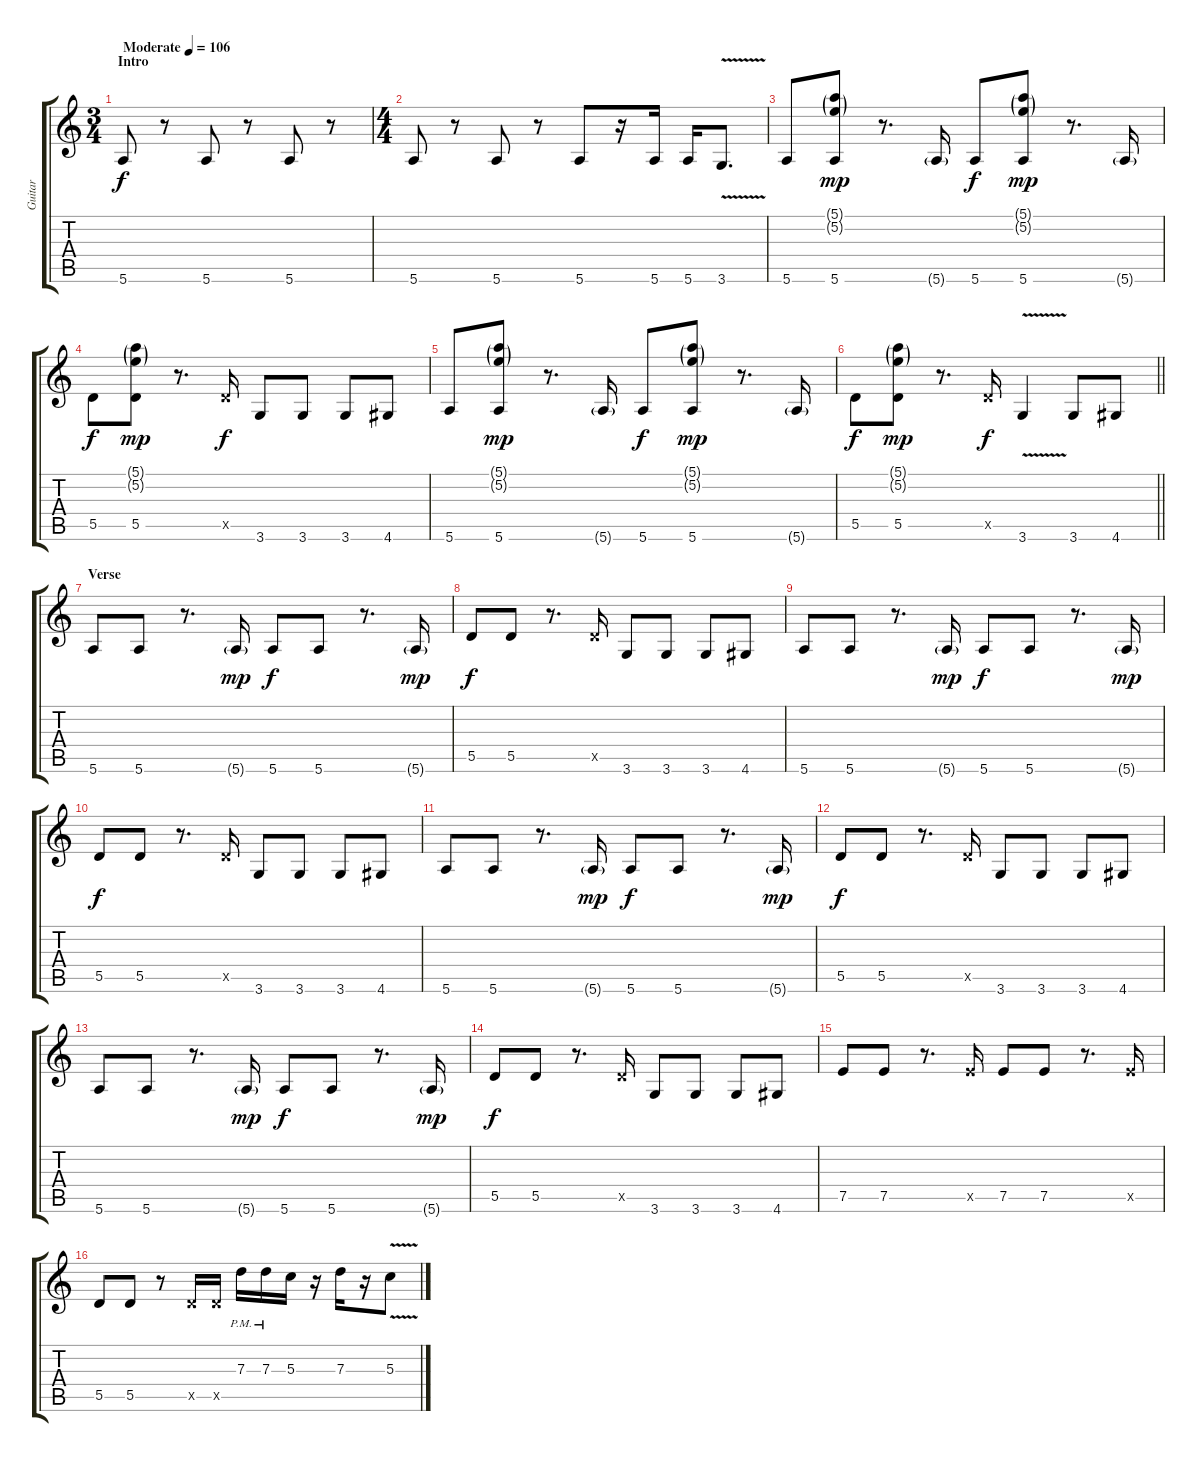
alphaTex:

\track ("Guitar" "Guitar") {instrument distortionguitar}
\staff {score tabs}
\tuning (E4 B3 G3 D3 A2 E2) {hide}
\ts (3 4)
\section ("" "Intro")
\tempo (106 "Moderate")
\clef g2
\ks c
5.6.8{dy f instrument distortionguitar} r.8 5.6.8 r.8 5.6.8 r.8 |
\ts (4 4)
5.6.8 r.8 5.6.8 r.8 5.6.8 r.16 5.6.16 5.6.16 3.6{v}.8{d} |
5.6.8 (5.1{g} 5.2{g} 5.6).8{dy mp} r.8{d} 5.6{g}.16 5.6.8{dy f} (5.1{g} 5.2{g} 5.6).8{dy mp} r.8{d} 5.6{g}.16 |
5.5.8{dy f} (5.1{g} 5.2{g} 5.5).8{dy mp} r.8{d} 5.5{x}.16{dy f} 3.6.8 3.6.8 3.6.8 4.6.8 |
5.6.8 (5.1{g} 5.2{g} 5.6).8{dy mp} r.8{d} 5.6{g}.16 5.6.8{dy f} (5.1{g} 5.2{g} 5.6).8{dy mp} r.8{d} 5.6{g}.16 |
\barLineRight lightlight
5.5.8{dy f} (5.1{g} 5.2{g} 5.5).8{dy mp} r.8{d} 5.5{x}.16{dy f} 3.6{v}.4 3.6.8 4.6.8 |
\section ("" "Verse")
5.6.8 5.6.8 r.8{d} 5.6{g}.16{dy mp} 5.6.8{dy f} 5.6.8 r.8{d} 5.6{g}.16{dy mp} |
5.5.8{dy f} 5.5.8 r.8{d} 5.5{x}.16 3.6.8 3.6.8 3.6.8 4.6.8 |
5.6.8 5.6.8 r.8{d} 5.6{g}.16{dy mp} 5.6.8{dy f} 5.6.8 r.8{d} 5.6{g}.16{dy mp} |
5.5.8{dy f} 5.5.8 r.8{d} 5.5{x}.16 3.6.8 3.6.8 3.6.8 4.6.8 |
5.6.8 5.6.8 r.8{d} 5.6{g}.16{dy mp} 5.6.8{dy f} 5.6.8 r.8{d} 5.6{g}.16{dy mp} |
5.5.8{dy f} 5.5.8 r.8{d} 5.5{x}.16 3.6.8 3.6.8 3.6.8 4.6.8 |
5.6.8 5.6.8 r.8{d} 5.6{g}.16{dy mp} 5.6.8{dy f} 5.6.8 r.8{d} 5.6{g}.16{dy mp} |
5.5.8{dy f} 5.5.8 r.8{d} 5.5{x}.16 3.6.8 3.6.8 3.6.8 4.6.8 |
7.5.8 7.5.8 r.8{d} 7.5{x}.16 7.5.8 7.5.8 r.8{d} 7.5{x}.16 |
5.5.8 5.5.8 r.8 5.5{x}.16 5.5{x}.16 7.3{pm}.16 7.3{pm}.16 5.3.16 r.16 7.3.16 r.16 5.3{v}.8
